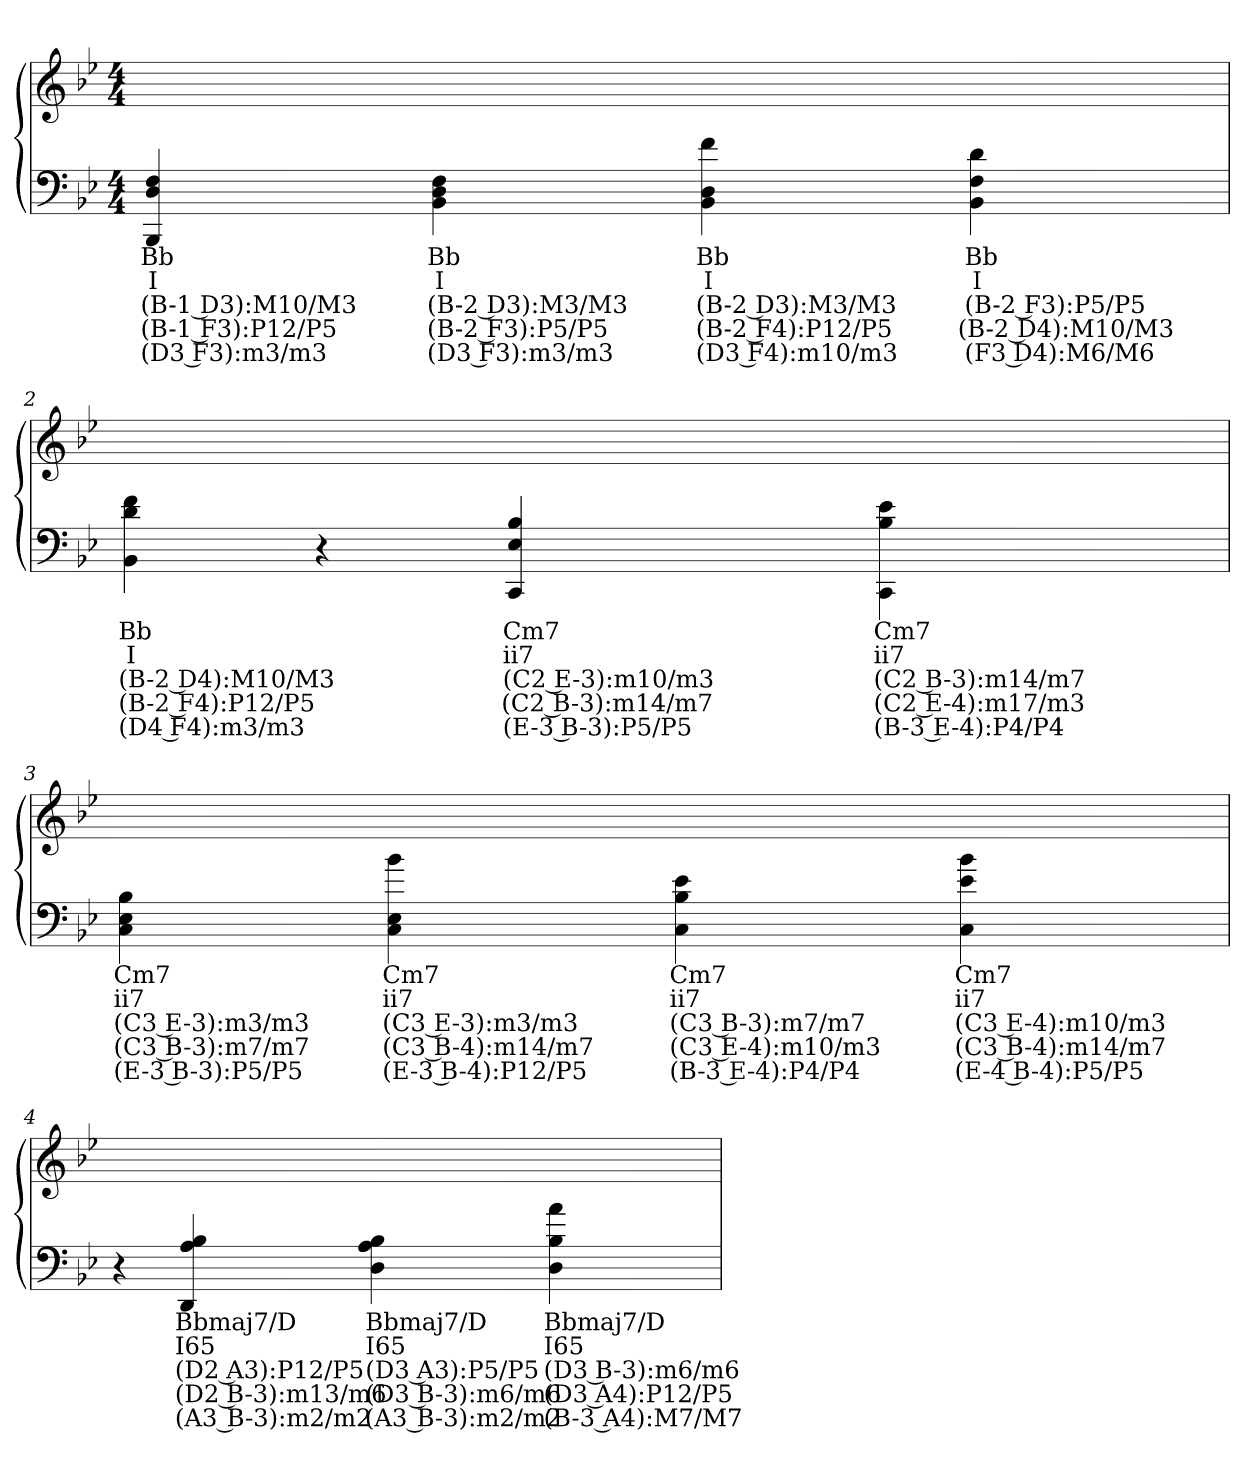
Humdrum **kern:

**kern	**text	**text	**text	**text	**text	**kern
*part2	*part2	*part2	*part2	*part2	*part2	*part1
*staff2	*staff2	*staff2	*staff2	*staff2	*staff2	*staff1
*clefF4	*	*	*	*	*	*clefG2
*k[b-e-]	*	*	*	*	*	*k[b-e-]
*B-:	*	*	*	*	*	*B-:
*M4/4	*	*	*	*	*	*M4/4
*MM60	*	*	*	*	*	*MM60
=1	=1	=1	=1	=1	=1	=1
4BBB- 4D 4F	Bb	I	(B-1 D3):M10/M3	(B-1 F3):P12/P5	(D3 F3):m3/m3	1ryy
4BB- 4D 4F	Bb	I	(B-2 D3):M3/M3	(B-2 F3):P5/P5	(D3 F3):m3/m3	.
4BB- 4D 4f	Bb	I	(B-2 D3):M3/M3	(B-2 F4):P12/P5	(D3 F4):m10/m3	.
4BB- 4F 4d	Bb	I	(B-2 F3):P5/P5	(B-2 D4):M10/M3	(F3 D4):M6/M6	.
=2	=2	=2	=2	=2	=2	=2
4BB- 4d 4f	Bb	I	(B-2 D4):M10/M3	(B-2 F4):P12/P5	(D4 F4):m3/m3	1ryy
4r	.	.	.	.	.	.
4CC 4E- 4B-	Cm7	ii7	(C2 E-3):m10/m3	(C2 B-3):m14/m7	(E-3 B-3):P5/P5	.
4CC 4B- 4e-	Cm7	ii7	(C2 B-3):m14/m7	(C2 E-4):m17/m3	(B-3 E-4):P4/P4	.
=3	=3	=3	=3	=3	=3	=3
4C 4E- 4B-	Cm7	ii7	(C3 E-3):m3/m3	(C3 B-3):m7/m7	(E-3 B-3):P5/P5	1ryy
4C 4E- 4b-	Cm7	ii7	(C3 E-3):m3/m3	(C3 B-4):m14/m7	(E-3 B-4):P12/P5	.
4C 4B- 4e-	Cm7	ii7	(C3 B-3):m7/m7	(C3 E-4):m10/m3	(B-3 E-4):P4/P4	.
4C 4e- 4b-	Cm7	ii7	(C3 E-4):m10/m3	(C3 B-4):m14/m7	(E-4 B-4):P5/P5	.
=4	=4	=4	=4	=4	=4	=4
4r	.	.	.	.	.	1ryy
4DD 4A 4B-	Bbmaj7/D	I65	(D2 A3):P12/P5	(D2 B-3):m13/m6	(A3 B-3):m2/m2	.
4D 4A 4B-	Bbmaj7/D	I65	(D3 A3):P5/P5	(D3 B-3):m6/m6	(A3 B-3):m2/m2	.
4D 4B- 4a	Bbmaj7/D	I65	(D3 B-3):m6/m6	(D3 A4):P12/P5	(B-3 A4):M7/M7	.
=	=	=	=	=	=	=
*-	*-	*-	*-	*-	*-	*-
